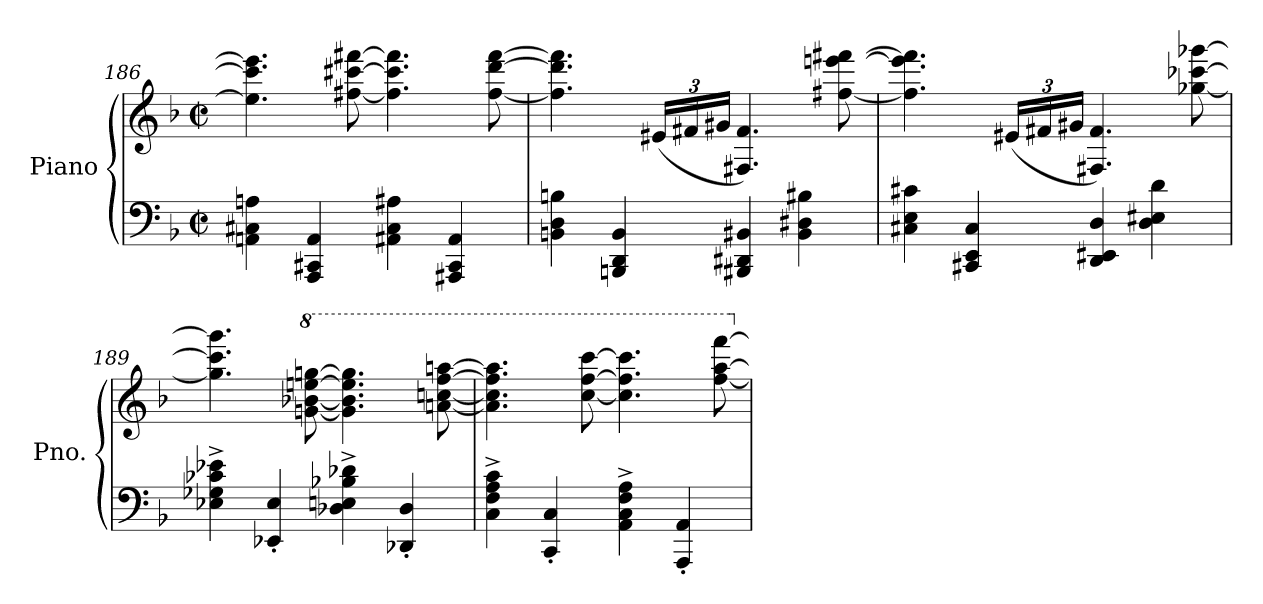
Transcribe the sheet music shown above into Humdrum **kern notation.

**kern	**kern
*part1	*part1
*staff2	*staff1
*I"Piano	*
*I'Pno.	*
*clefF4	*clefG2
*k[b-]	*k[b-]
*M2/2	*M2/2
*met(c|)	*met(c|)
=186	=186
4AAn\ 4C#X\ 4An\	4.ee#\] 4.ccc#\] 4.eee#\]
4AAA/ 4CC#X/ 4AA/	.
.	[8ff#X\ [8ccc#X\ [8fff#X\
4AA#X\ 4C#\ 4A#X\	4.ff#\] 4.ccc#\] 4.fff#\]
4AAA#X/ 4CC#/ 4AA#/	.
.	[8ff#\ [8ddd\ [8fff#\
!!LO:LB:g=z
=187	=187
4BBn\ 4D\ 4Bn\	4.ff#\] 4.ddd\] 4.fff#\]
4BBBn/ 4DD/ 4BB/	.
*	*Xbrackettup
.	(>24e#X/LL
.	24f#X/
.	24g#X/JJ
4BBB#X/ 4DD#X/ 4BB#X/	4.F#X/ 4.f#/)
4BB#\ 4D#X\ 4B#X\	.
.	[8ff#X\ [8eeen\ [8fff#X\
=188	=188
4C#X\ 4E\ 4c#X\	4.ff#\] 4.eee\] 4.fff#\]
4CC#X/ 4EE/ 4C#/	.
.	(>24e#X/LL
.	24f#X/
.	24g#X/JJ
4DD/ 4EE#X/ 4D/	4.F#X/ 4.f#/)
4D\ 4E#X\ 4d\	.
.	[8gg-X\ [8ccc-X\ [8ggg-X\
=189	=189
4E-X\^ 4G-X\^ 4c-X\^ 4e-X\^	4.gg-\] 4.ccc-\] 4.ggg-\]
4EE-X/' 4E-/'	.
*	*8va
.	[8ggn\ [8bb-X\ [8eeen\ [8gggn\
4D-X\^ 4En\^ 4B-X\^ 4d-X\^	4.gg\] 4.bb-\] 4.eee\] 4.ggg\]
4DD-X/' 4D-/'	.
.	[8aan\ [8cccn\ [8fff\ [8aaan\
=190	=190
4C\^ 4F\^ 4A\^ 4c\^	4.aa\] 4.ccc\] 4.fff\] 4.aaa\]
4CC/' 4C/'	.
.	[8ccc\ [8fff\ [8cccc\
4AA\^ 4C\^ 4F\^ 4A\^	4.ccc\] 4.fff\] 4.cccc\]
4AAA/' 4AA/'	.
.	[8fff\ [8aaa\ [8ffff\
*	*X8va
=	=
*-	*-
